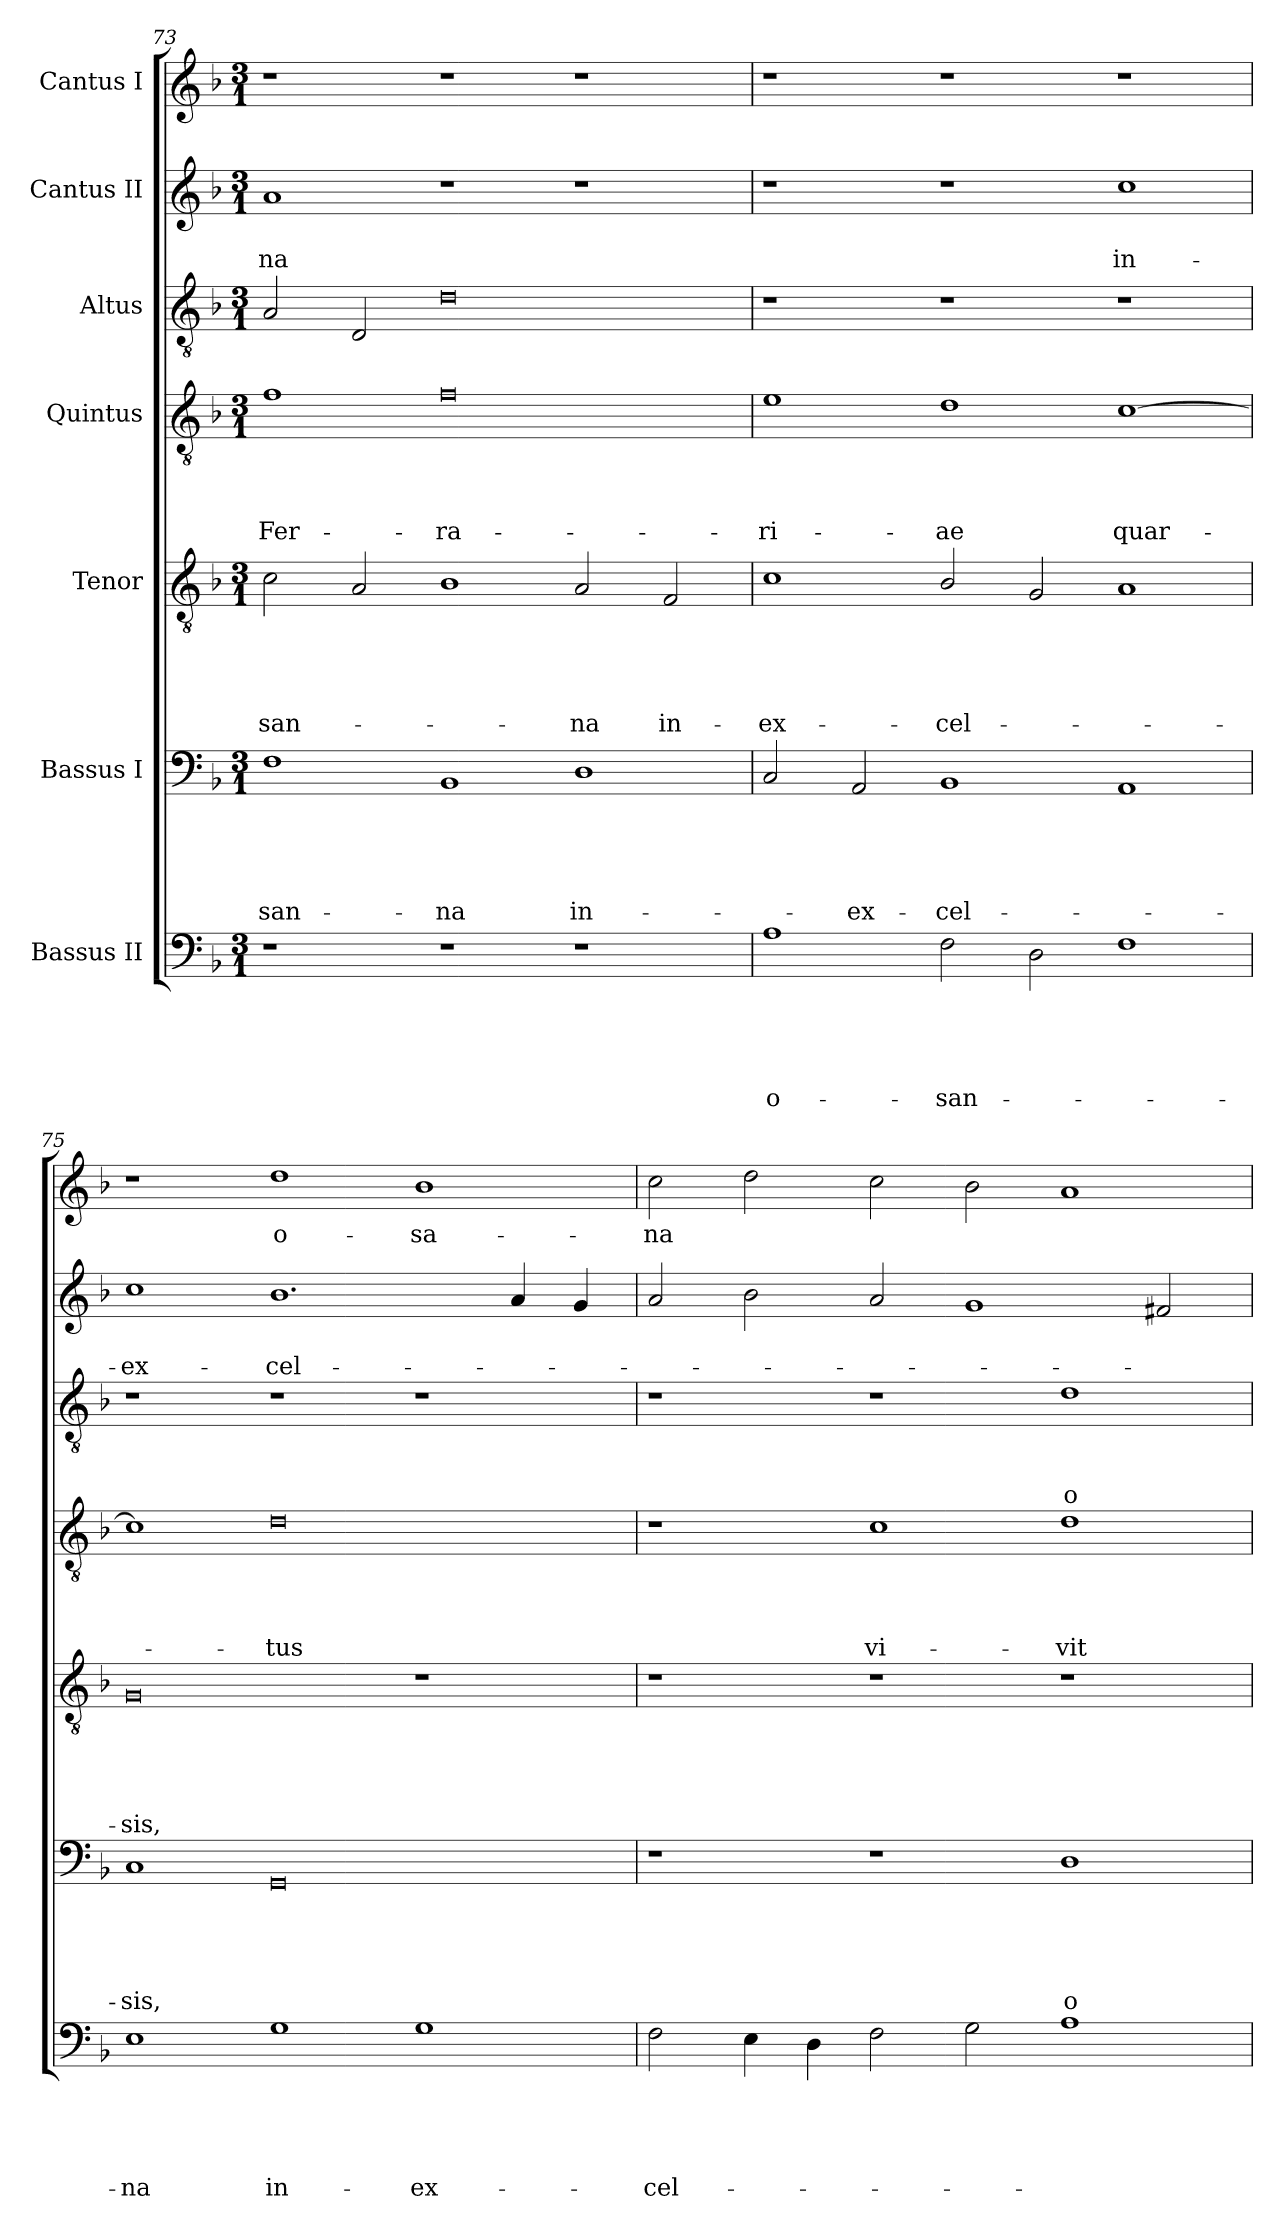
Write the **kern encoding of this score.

**kern	**text	**text	**text	**text	**text	**kern	**text	**text	**text	**text	**text	**kern	**text	**text	**text	**text	**text	**kern	**text	**text	**text	**text	**kern	**text	**text	**text	**kern	**text	**text	**kern	**text
*part7	*part7	*part7	*part7	*part7	*part7	*part6	*part6	*part6	*part6	*part6	*part6	*part5	*part5	*part5	*part5	*part5	*part5	*part4	*part4	*part4	*part4	*part4	*part3	*part3	*part3	*part3	*part2	*part2	*part2	*part1	*part1
*staff7	*staff7	*staff7	*staff7	*staff7	*staff7	*staff6	*staff6	*staff6	*staff6	*staff6	*staff6	*staff5	*staff5	*staff5	*staff5	*staff5	*staff5	*staff4	*staff4	*staff4	*staff4	*staff4	*staff3	*staff3	*staff3	*staff3	*staff2	*staff2	*staff2	*staff1	*staff1
*I"Bassus II	*	*	*	*	*	*I"Bassus I	*	*	*	*	*	*I"Tenor	*	*	*	*	*	*I"Quintus	*	*	*	*	*I"Altus	*	*	*	*I"Cantus II	*	*	*I"Cantus I	*
*clefF4	*	*	*	*	*	*clefF4	*	*	*	*	*	*clefGv2	*	*	*	*	*	*clefGv2	*	*	*	*	*clefGv2	*	*	*	*clefG2	*	*	*clefG2	*
*k[b-]	*	*	*	*	*	*k[b-]	*	*	*	*	*	*k[b-]	*	*	*	*	*	*k[b-]	*	*	*	*	*k[b-]	*	*	*	*k[b-]	*	*	*k[b-]	*
*M3/1	*	*	*	*	*	*M3/1	*	*	*	*	*	*M3/1	*	*	*	*	*	*M3/1	*	*	*	*	*M3/1	*	*	*	*M3/1	*	*	*M3/1	*
=73	=73	=73	=73	=73	=73	=73	=73	=73	=73	=73	=73	=73	=73	=73	=73	=73	=73	=73	=73	=73	=73	=73	=73	=73	=73	=73	=73	=73	=73	=73	=73
1r	.	.	.	.	.	1F\	.	.	.	.	-san-	2c\	.	.	.	.	-san-	1f\	.	.	.	Fer-	2A/	.	.	.	1a/	.	-na	1r	.
.	.	.	.	.	.	.	.	.	.	.	.	2A/	.	.	.	.	.	.	.	.	.	.	2D/	.	.	.	.	.	.	.	.
1r	.	.	.	.	.	1BB-/	.	.	.	.	-na	1B-\	.	.	.	.	.	0f\	.	.	.	-ra-	0d\	.	.	.	1r	.	.	1r	.
1r	.	.	.	.	.	1D\	.	.	.	.	in-	2A/	.	.	.	.	-na	.	.	.	.	.	.	.	.	.	1r	.	.	1r	.
.	.	.	.	.	.	.	.	.	.	.	.	2F/	.	.	.	.	in-	.	.	.	.	.	.	.	.	.	.	.	.	.	.
=74	=74	=74	=74	=74	=74	=74	=74	=74	=74	=74	=74	=74	=74	=74	=74	=74	=74	=74	=74	=74	=74	=74	=74	=74	=74	=74	=74	=74	=74	=74	=74
1A\	.	.	.	.	o-	2C/	.	.	.	.	.	1c\	.	.	.	.	ex-	1e\	.	.	.	-ri-	1r	.	.	.	1r	.	.	1r	.
.	.	.	.	.	.	2AA/	.	.	.	.	ex-	.	.	.	.	.	.	.	.	.	.	.	.	.	.	.	.	.	.	.	.
2F\	.	.	.	.	-san-	1BB-/	.	.	.	.	-cel-	2B-/	.	.	.	.	-cel-	1d\	.	.	.	-ae	1r	.	.	.	1r	.	.	1r	.
2D\	.	.	.	.	.	.	.	.	.	.	.	2G/	.	.	.	.	.	.	.	.	.	.	.	.	.	.	.	.	.	.	.
1F\	.	.	.	.	.	1AA/	.	.	.	.	.	1A/	.	.	.	.	.	[1c\	.	.	.	quar-	1r	.	.	.	1cc\	.	in-	1r	.
=75	=75	=75	=75	=75	=75	=75	=75	=75	=75	=75	=75	=75	=75	=75	=75	=75	=75	=75	=75	=75	=75	=75	=75	=75	=75	=75	=75	=75	=75	=75	=75
1E\	.	.	.	.	-na	1C/	.	.	.	.	-sis,	0G/	.	.	.	.	-sis,	1c\]	.	.	.	.	1r	.	.	.	1cc\	.	ex-	1r	.
1G\	.	.	.	.	in-	0GG/	.	.	.	.	.	.	.	.	.	.	.	0d\	.	.	.	-tus	1r	.	.	.	1.b-\	.	-cel-	1dd\	o-
1G\	.	.	.	.	ex-	.	.	.	.	.	.	1r	.	.	.	.	.	.	.	.	.	.	1r	.	.	.	.	.	.	1b-\	-sa-
.	.	.	.	.	.	.	.	.	.	.	.	.	.	.	.	.	.	.	.	.	.	.	.	.	.	.	4a/	.	.	.	.
.	.	.	.	.	.	.	.	.	.	.	.	.	.	.	.	.	.	.	.	.	.	.	.	.	.	.	4g/	.	.	.	.
=76	=76	=76	=76	=76	=76	=76	=76	=76	=76	=76	=76	=76	=76	=76	=76	=76	=76	=76	=76	=76	=76	=76	=76	=76	=76	=76	=76	=76	=76	=76	=76
2F\	.	.	.	.	-cel-	1r	.	.	.	.	.	1r	.	.	.	.	.	1r	.	.	.	.	1r	.	.	.	2a/	.	.	2cc\	-na
4E\	.	.	.	.	.	.	.	.	.	.	.	.	.	.	.	.	.	.	.	.	.	.	.	.	.	.	2b-\	.	.	2dd\	.
4D\	.	.	.	.	.	.	.	.	.	.	.	.	.	.	.	.	.	.	.	.	.	.	.	.	.	.	.	.	.	.	.
2F\	.	.	.	.	.	1r	.	.	.	.	.	1r	.	.	.	.	.	1c\	.	.	.	vi-	1r	.	.	.	2a/	.	.	2cc\	.
2G\	.	.	.	.	.	.	.	.	.	.	.	.	.	.	.	.	.	.	.	.	.	.	.	.	.	.	1g/	.	.	2b-\	.
1A\	.	.	.	.	.	1D\	.	.	.	.	o-	1r	.	.	.	.	.	1d\	.	.	.	-vit	1d\	.	.	o-	.	.	.	1a/	.
.	.	.	.	.	.	.	.	.	.	.	.	.	.	.	.	.	.	.	.	.	.	.	.	.	.	.	2f#X/	.	.	.	.
=	=	=	=	=	=	=	=	=	=	=	=	=	=	=	=	=	=	=	=	=	=	=	=	=	=	=	=	=	=	=	=
*-	*-	*-	*-	*-	*-	*-	*-	*-	*-	*-	*-	*-	*-	*-	*-	*-	*-	*-	*-	*-	*-	*-	*-	*-	*-	*-	*-	*-	*-	*-	*-
